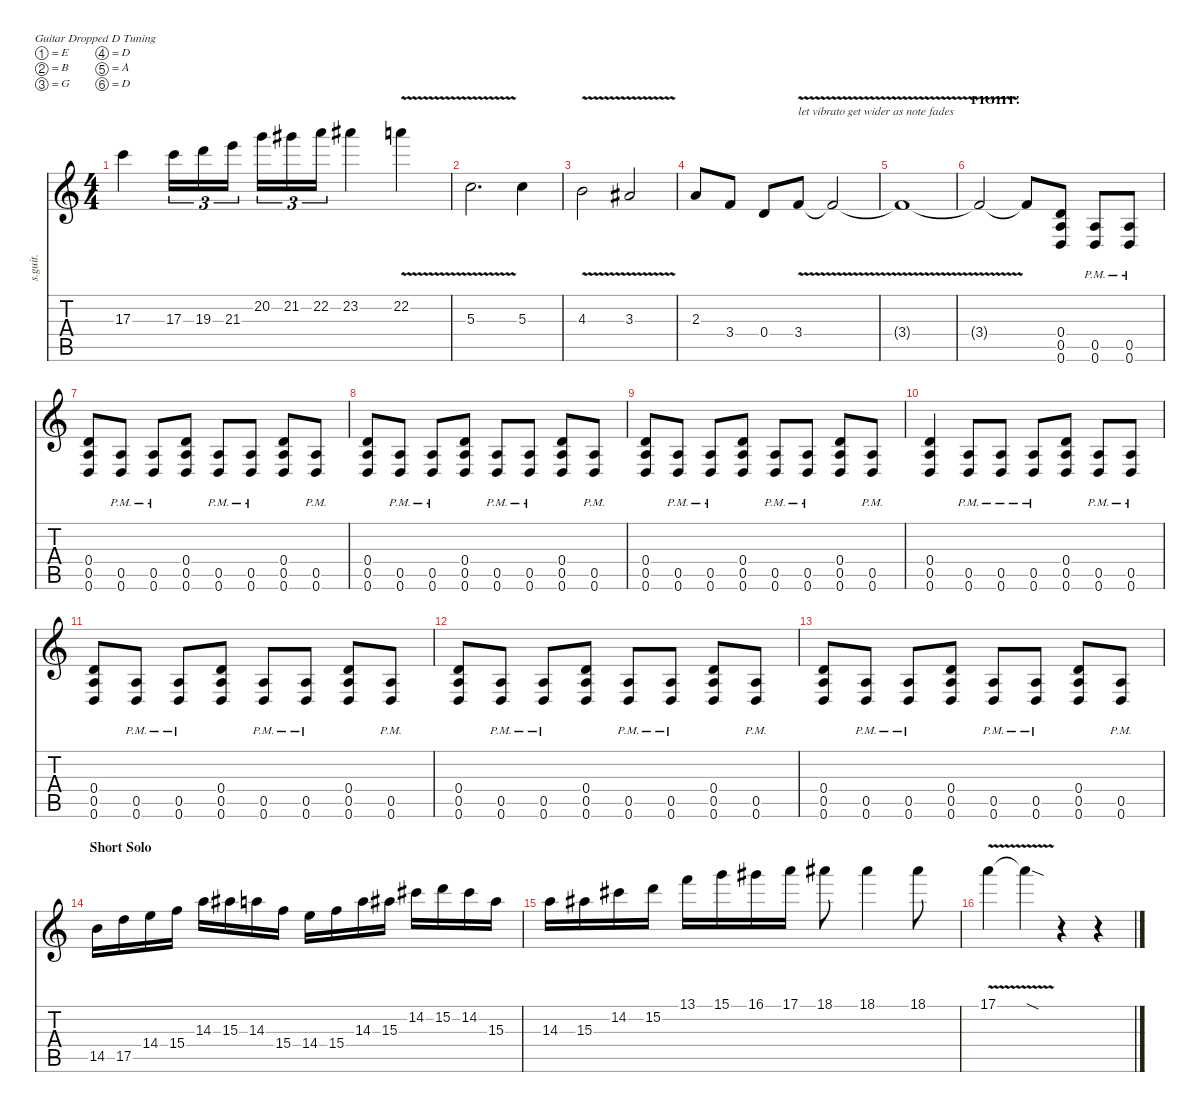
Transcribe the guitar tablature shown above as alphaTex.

\defaultSystemsLayout 4
\hideDynamics
\bracketExtendMode nobrackets
\track ("Lead - Synyster Gates" "s.guit.") {instrument distortionguitar}
\staff {score tabs}
\tuning (E4 B3 G3 D3 A2 D2)
\ts (4 4)
\tempo (130 hide)
\clef g2
\ks c
17.3.4{lyrics (0 "") lyrics (1 "") lyrics (2 "") lyrics (3 "") lyrics (4 "") dy f} 17.3.16{tu (3 2) lyrics (0 "") lyrics (1 "") lyrics (2 "") lyrics (3 "") lyrics (4 "")} 19.3.16{tu (3 2) lyrics (0 "") lyrics (1 "") lyrics (2 "") lyrics (3 "") lyrics (4 "")} 21.3.16{tu (3 2) lyrics (0 "") lyrics (1 "") lyrics (2 "") lyrics (3 "") lyrics (4 "")} 20.2.16{tu (3 2) lyrics (0 "") lyrics (1 "") lyrics (2 "") lyrics (3 "") lyrics (4 "")} 21.2{acc #}.16{tu (3 2) lyrics (0 "") lyrics (1 "") lyrics (2 "") lyrics (3 "") lyrics (4 "")} 22.2.16{tu (3 2) lyrics (0 "") lyrics (1 "") lyrics (2 "") lyrics (3 "") lyrics (4 "")} 23.2{acc #}.4{lyrics (0 "") lyrics (1 "") lyrics (2 "") lyrics (3 "") lyrics (4 "")} 22.2{v}.4{lyrics (0 "") lyrics (1 "") lyrics (2 "") lyrics (3 "") lyrics (4 "")} |
5.3{v}.2{d lyrics (0 "") lyrics (1 "") lyrics (2 "") lyrics (3 "") lyrics (4 "")} 5.3.4{lyrics (0 "") lyrics (1 "") lyrics (2 "") lyrics (3 "") lyrics (4 "")} |
4.3{v}.2{lyrics (0 "") lyrics (1 "") lyrics (2 "") lyrics (3 "") lyrics (4 "")} 3.3{v acc #}.2{lyrics (0 "") lyrics (1 "") lyrics (2 "") lyrics (3 "") lyrics (4 "")} |
2.3.8{lyrics (0 "") lyrics (1 "") lyrics (2 "") lyrics (3 "") lyrics (4 "")} 3.4.8{lyrics (0 "") lyrics (1 "") lyrics (2 "") lyrics (3 "") lyrics (4 "")} 0.4.8{lyrics (0 "") lyrics (1 "") lyrics (2 "") lyrics (3 "") lyrics (4 "")} 3.4{v}.8{txt "let vibrato get wider as note fades" lyrics (0 "") lyrics (1 "") lyrics (2 "") lyrics (3 "") lyrics (4 "")} 3.4{v t}.2{lyrics (0 "") lyrics (1 "") lyrics (2 "") lyrics (3 "") lyrics (4 "")} |
3.4{v t}.1{lyrics (0 "") lyrics (1 "") lyrics (2 "") lyrics (3 "") lyrics (4 "")} |
\section ("" "FIGHT!")
3.4{t}.2{lyrics (0 "") lyrics (1 "") lyrics (2 "") lyrics (3 "") lyrics (4 "")} 3.4{t}.8{lyrics (0 "") lyrics (1 "") lyrics (2 "") lyrics (3 "") lyrics (4 "")} (0.4 0.5 0.6).8{lyrics (0 "") lyrics (1 "") lyrics (2 "") lyrics (3 "") lyrics (4 "")} (0.5{pm} 0.6{pm}).8{lyrics (0 "") lyrics (1 "") lyrics (2 "") lyrics (3 "") lyrics (4 "")} (0.5{pm} 0.6{pm}).8{lyrics (0 "") lyrics (1 "") lyrics (2 "") lyrics (3 "") lyrics (4 "")} |
(0.4 0.5 0.6).8{lyrics (0 "") lyrics (1 "") lyrics (2 "") lyrics (3 "") lyrics (4 "")} (0.5{pm} 0.6{pm}).8{lyrics (0 "") lyrics (1 "") lyrics (2 "") lyrics (3 "") lyrics (4 "")} (0.5{pm} 0.6{pm}).8{lyrics (0 "") lyrics (1 "") lyrics (2 "") lyrics (3 "") lyrics (4 "")} (0.4 0.5 0.6).8{lyrics (0 "") lyrics (1 "") lyrics (2 "") lyrics (3 "") lyrics (4 "")} (0.5{pm} 0.6{pm}).8{lyrics (0 "") lyrics (1 "") lyrics (2 "") lyrics (3 "") lyrics (4 "")} (0.5{pm} 0.6{pm}).8{lyrics (0 "") lyrics (1 "") lyrics (2 "") lyrics (3 "") lyrics (4 "")} (0.4 0.5 0.6).8{lyrics (0 "") lyrics (1 "") lyrics (2 "") lyrics (3 "") lyrics (4 "")} (0.5{pm} 0.6{pm}).8{lyrics (0 "") lyrics (1 "") lyrics (2 "") lyrics (3 "") lyrics (4 "")} |
(0.4 0.5 0.6).8{lyrics (0 "") lyrics (1 "") lyrics (2 "") lyrics (3 "") lyrics (4 "")} (0.5{pm} 0.6{pm}).8{lyrics (0 "") lyrics (1 "") lyrics (2 "") lyrics (3 "") lyrics (4 "")} (0.5{pm} 0.6{pm}).8{lyrics (0 "") lyrics (1 "") lyrics (2 "") lyrics (3 "") lyrics (4 "")} (0.4 0.5 0.6).8{lyrics (0 "") lyrics (1 "") lyrics (2 "") lyrics (3 "") lyrics (4 "")} (0.5{pm} 0.6{pm}).8{lyrics (0 "") lyrics (1 "") lyrics (2 "") lyrics (3 "") lyrics (4 "")} (0.5{pm} 0.6{pm}).8{lyrics (0 "") lyrics (1 "") lyrics (2 "") lyrics (3 "") lyrics (4 "")} (0.4 0.5 0.6).8{lyrics (0 "") lyrics (1 "") lyrics (2 "") lyrics (3 "") lyrics (4 "")} (0.5{pm} 0.6{pm}).8{lyrics (0 "") lyrics (1 "") lyrics (2 "") lyrics (3 "") lyrics (4 "")} |
(0.4 0.5 0.6).8{lyrics (0 "") lyrics (1 "") lyrics (2 "") lyrics (3 "") lyrics (4 "")} (0.5{pm} 0.6{pm}).8{lyrics (0 "") lyrics (1 "") lyrics (2 "") lyrics (3 "") lyrics (4 "")} (0.5{pm} 0.6{pm}).8{lyrics (0 "") lyrics (1 "") lyrics (2 "") lyrics (3 "") lyrics (4 "")} (0.4 0.5 0.6).8{lyrics (0 "") lyrics (1 "") lyrics (2 "") lyrics (3 "") lyrics (4 "")} (0.5{pm} 0.6{pm}).8{lyrics (0 "") lyrics (1 "") lyrics (2 "") lyrics (3 "") lyrics (4 "")} (0.5{pm} 0.6{pm}).8{lyrics (0 "") lyrics (1 "") lyrics (2 "") lyrics (3 "") lyrics (4 "")} (0.4 0.5 0.6).8{lyrics (0 "") lyrics (1 "") lyrics (2 "") lyrics (3 "") lyrics (4 "")} (0.5{pm} 0.6{pm}).8{lyrics (0 "") lyrics (1 "") lyrics (2 "") lyrics (3 "") lyrics (4 "")} |
(0.4 0.5 0.6).4{lyrics (0 "") lyrics (1 "") lyrics (2 "") lyrics (3 "") lyrics (4 "")} (0.5{pm} 0.6{pm}).8{lyrics (0 "") lyrics (1 "") lyrics (2 "") lyrics (3 "") lyrics (4 "")} (0.5{pm} 0.6{pm}).8{lyrics (0 "") lyrics (1 "") lyrics (2 "") lyrics (3 "") lyrics (4 "")} (0.5{pm} 0.6{pm}).8{lyrics (0 "") lyrics (1 "") lyrics (2 "") lyrics (3 "") lyrics (4 "")} (0.4 0.5 0.6).8{lyrics (0 "") lyrics (1 "") lyrics (2 "") lyrics (3 "") lyrics (4 "")} (0.5{pm} 0.6{pm}).8{lyrics (0 "") lyrics (1 "") lyrics (2 "") lyrics (3 "") lyrics (4 "")} (0.5{pm} 0.6{pm}).8{lyrics (0 "") lyrics (1 "") lyrics (2 "") lyrics (3 "") lyrics (4 "")} |
(0.4 0.5 0.6).8{lyrics (0 "") lyrics (1 "") lyrics (2 "") lyrics (3 "") lyrics (4 "")} (0.5{pm} 0.6{pm}).8{lyrics (0 "") lyrics (1 "") lyrics (2 "") lyrics (3 "") lyrics (4 "")} (0.5{pm} 0.6{pm}).8{lyrics (0 "") lyrics (1 "") lyrics (2 "") lyrics (3 "") lyrics (4 "")} (0.4 0.5 0.6).8{lyrics (0 "") lyrics (1 "") lyrics (2 "") lyrics (3 "") lyrics (4 "")} (0.5{pm} 0.6{pm}).8{lyrics (0 "") lyrics (1 "") lyrics (2 "") lyrics (3 "") lyrics (4 "")} (0.5{pm} 0.6{pm}).8{lyrics (0 "") lyrics (1 "") lyrics (2 "") lyrics (3 "") lyrics (4 "")} (0.4 0.5 0.6).8{lyrics (0 "") lyrics (1 "") lyrics (2 "") lyrics (3 "") lyrics (4 "")} (0.5{pm} 0.6{pm}).8{lyrics (0 "") lyrics (1 "") lyrics (2 "") lyrics (3 "") lyrics (4 "")} |
(0.4 0.5 0.6).8{lyrics (0 "") lyrics (1 "") lyrics (2 "") lyrics (3 "") lyrics (4 "")} (0.5{pm} 0.6{pm}).8{lyrics (0 "") lyrics (1 "") lyrics (2 "") lyrics (3 "") lyrics (4 "")} (0.5{pm} 0.6{pm}).8{lyrics (0 "") lyrics (1 "") lyrics (2 "") lyrics (3 "") lyrics (4 "")} (0.4 0.5 0.6).8{lyrics (0 "") lyrics (1 "") lyrics (2 "") lyrics (3 "") lyrics (4 "")} (0.5{pm} 0.6{pm}).8{lyrics (0 "") lyrics (1 "") lyrics (2 "") lyrics (3 "") lyrics (4 "")} (0.5{pm} 0.6{pm}).8{lyrics (0 "") lyrics (1 "") lyrics (2 "") lyrics (3 "") lyrics (4 "")} (0.4 0.5 0.6).8{lyrics (0 "") lyrics (1 "") lyrics (2 "") lyrics (3 "") lyrics (4 "")} (0.5{pm} 0.6{pm}).8{lyrics (0 "") lyrics (1 "") lyrics (2 "") lyrics (3 "") lyrics (4 "")} |
(0.4 0.5 0.6).8{lyrics (0 "") lyrics (1 "") lyrics (2 "") lyrics (3 "") lyrics (4 "")} (0.5{pm} 0.6{pm}).8{lyrics (0 "") lyrics (1 "") lyrics (2 "") lyrics (3 "") lyrics (4 "")} (0.5{pm} 0.6{pm}).8{lyrics (0 "") lyrics (1 "") lyrics (2 "") lyrics (3 "") lyrics (4 "")} (0.4 0.5 0.6).8{lyrics (0 "") lyrics (1 "") lyrics (2 "") lyrics (3 "") lyrics (4 "")} (0.5{pm} 0.6{pm}).8{lyrics (0 "") lyrics (1 "") lyrics (2 "") lyrics (3 "") lyrics (4 "")} (0.5{pm} 0.6{pm}).8{lyrics (0 "") lyrics (1 "") lyrics (2 "") lyrics (3 "") lyrics (4 "")} (0.4 0.5 0.6).8{lyrics (0 "") lyrics (1 "") lyrics (2 "") lyrics (3 "") lyrics (4 "")} (0.5{pm} 0.6{pm}).8{lyrics (0 "") lyrics (1 "") lyrics (2 "") lyrics (3 "") lyrics (4 "")} |
\section ("" "Short Solo")
14.5.16{lyrics (0 "") lyrics (1 "") lyrics (2 "") lyrics (3 "") lyrics (4 "")} 17.5.16{lyrics (0 "") lyrics (1 "") lyrics (2 "") lyrics (3 "") lyrics (4 "")} 14.4.16{lyrics (0 "") lyrics (1 "") lyrics (2 "") lyrics (3 "") lyrics (4 "")} 15.4.16{lyrics (0 "") lyrics (1 "") lyrics (2 "") lyrics (3 "") lyrics (4 "")} 14.3.16{lyrics (0 "") lyrics (1 "") lyrics (2 "") lyrics (3 "") lyrics (4 "")} 15.3{acc #}.16{lyrics (0 "") lyrics (1 "") lyrics (2 "") lyrics (3 "") lyrics (4 "")} 14.3.16{lyrics (0 "") lyrics (1 "") lyrics (2 "") lyrics (3 "") lyrics (4 "")} 15.4.16{lyrics (0 "") lyrics (1 "") lyrics (2 "") lyrics (3 "") lyrics (4 "")} 14.4.16{lyrics (0 "") lyrics (1 "") lyrics (2 "") lyrics (3 "") lyrics (4 "")} 15.4.16{lyrics (0 "") lyrics (1 "") lyrics (2 "") lyrics (3 "") lyrics (4 "")} 14.3.16{lyrics (0 "") lyrics (1 "") lyrics (2 "") lyrics (3 "") lyrics (4 "")} 15.3{acc #}.16{lyrics (0 "") lyrics (1 "") lyrics (2 "") lyrics (3 "") lyrics (4 "")} 14.2{acc #}.16{lyrics (0 "") lyrics (1 "") lyrics (2 "") lyrics (3 "") lyrics (4 "")} 15.2.16{lyrics (0 "") lyrics (1 "") lyrics (2 "") lyrics (3 "") lyrics (4 "")} 14.2{acc #}.16{lyrics (0 "") lyrics (1 "") lyrics (2 "") lyrics (3 "") lyrics (4 "")} 15.3{acc #}.16{lyrics (0 "") lyrics (1 "") lyrics (2 "") lyrics (3 "") lyrics (4 "")} |
14.3.16{lyrics (0 "") lyrics (1 "") lyrics (2 "") lyrics (3 "") lyrics (4 "")} 15.3{acc #}.16{lyrics (0 "") lyrics (1 "") lyrics (2 "") lyrics (3 "") lyrics (4 "")} 14.2{acc #}.16{lyrics (0 "") lyrics (1 "") lyrics (2 "") lyrics (3 "") lyrics (4 "")} 15.2.16{lyrics (0 "") lyrics (1 "") lyrics (2 "") lyrics (3 "") lyrics (4 "")} 13.1.16{lyrics (0 "") lyrics (1 "") lyrics (2 "") lyrics (3 "") lyrics (4 "")} 15.1.16{lyrics (0 "") lyrics (1 "") lyrics (2 "") lyrics (3 "") lyrics (4 "")} 16.1{acc #}.16{lyrics (0 "") lyrics (1 "") lyrics (2 "") lyrics (3 "") lyrics (4 "")} 17.1.16{lyrics (0 "") lyrics (1 "") lyrics (2 "") lyrics (3 "") lyrics (4 "")} 18.1{acc #}.8{lyrics (0 "") lyrics (1 "") lyrics (2 "") lyrics (3 "") lyrics (4 "")} 18.1{acc #}.4{lyrics (0 "") lyrics (1 "") lyrics (2 "") lyrics (3 "") lyrics (4 "")} 18.1{acc #}.8{lyrics (0 "") lyrics (1 "") lyrics (2 "") lyrics (3 "") lyrics (4 "")} |
17.1{v}.4{lyrics (0 "") lyrics (1 "") lyrics (2 "") lyrics (3 "") lyrics (4 "")} 17.1{sod t}.4{lyrics (0 "") lyrics (1 "") lyrics (2 "") lyrics (3 "") lyrics (4 "")} r.4 r.4
